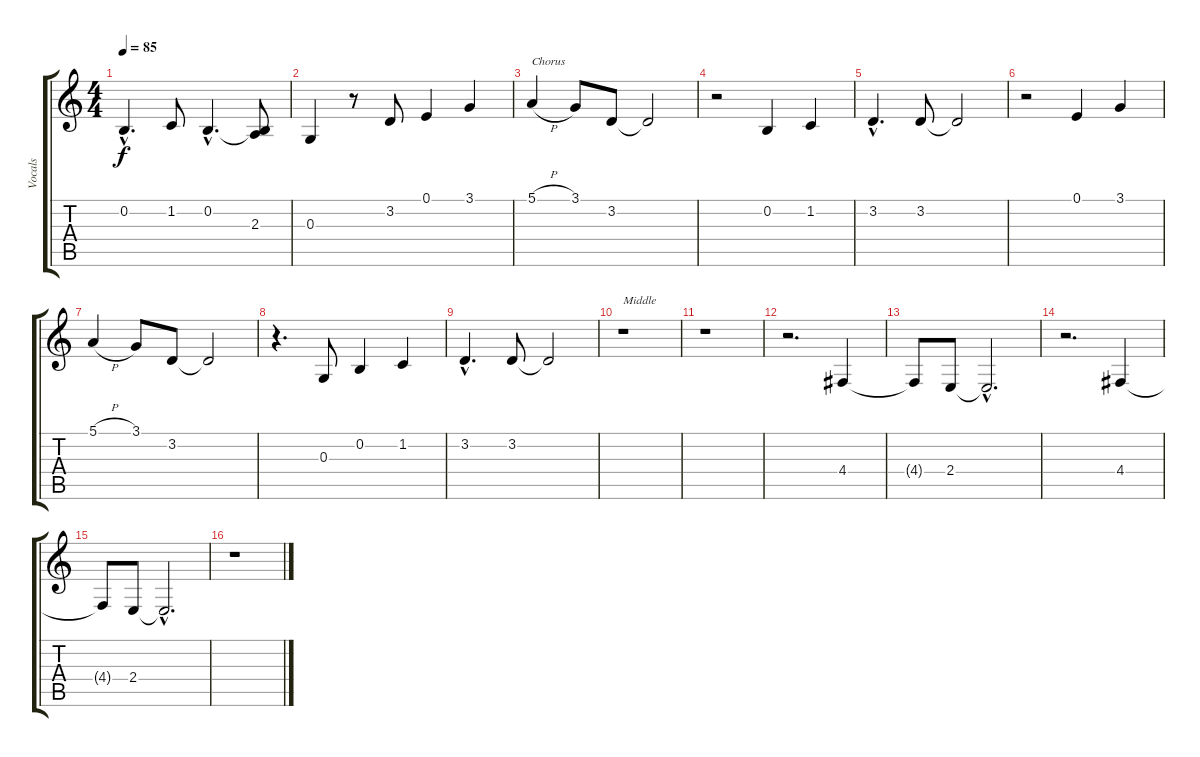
\track ("Vocals" "Vocals") {instrument lead2sawtooth}
\staff {score tabs}
\tuning (E4 B3 G3 D3 A2 E2) {hide}
\ts (4 4)
\tempo 85
\clef g2
\ks c
0.2{hac}.4{d dy f} 1.2.8 0.2{hac}.4{d} (0.2{t} 2.3).8 |
0.3.4 r.8 3.2.8 0.1.4 3.1.4 |
5.1{h}.4{txt "Chorus"} 3.1.8 3.2.8 3.2{t}.2 |
r.2 0.2.4 1.2.4 |
3.2{hac}.4{d} 3.2.8 3.2{t}.2 |
r.2 0.1.4 3.1.4 |
5.1{h}.4 3.1.8 3.2.8 3.2{t}.2 |
r.4{d} 0.3.8 0.2.4 1.2.4 |
3.2{hac}.4{d} 3.2.8 3.2{t}.2 |
r.1{txt "Middle"} |
r.1 |
r.2{d} 4.4.4 |
4.4{t}.8 2.4.8 2.4{hac t}.2{d} |
r.2{d} 4.4.4 |
4.4{t}.8 2.4.8 2.4{hac t}.2{d} |
r.1
